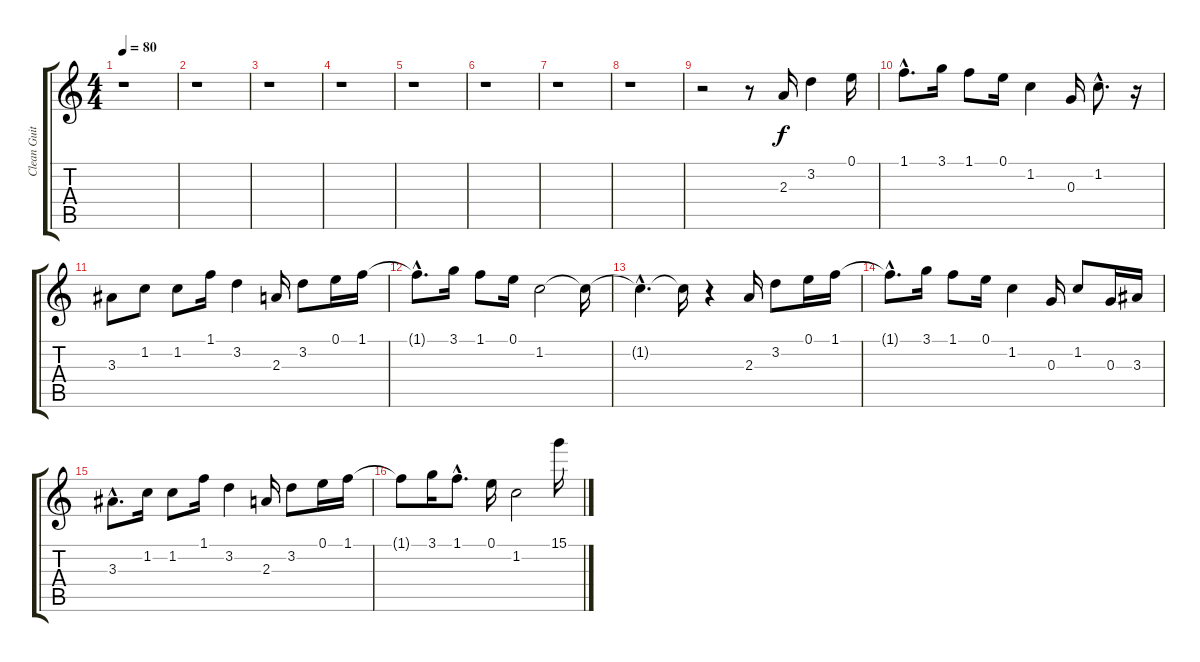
\track ("Clean Guitar 1" "Clean Guit") {instrument acousticguitarsteel}
\staff {score tabs}
\tuning (E4 B3 G3 D3 A2 E2) {hide}
\ts (4 4)
\tempo 80
\clef g2
\ks c
r.1{dy f instrument acousticguitarsteel} |
r.1 |
r.1 |
r.1 |
r.1 |
r.1 |
r.1 |
r.1 |
r.2 r.8 2.3.16 3.2.4 0.1.16 |
1.1{hac}.8{d} 3.1.16 1.1.8 0.1.16 1.2.4 0.3.16 1.2{hac}.8{d} r.16 |
3.3.8 1.2.8 1.2.8 1.1.16 3.2.4 2.3.16 3.2.8 0.1.16 1.1.16 |
1.1{hac t}.8{d} 3.1.16 1.1.8 0.1.16 1.2.2 1.2{t}.16 |
1.2{hac t}.4{d} 1.2{t}.16 r.4 2.3.16 3.2.8 0.1.16 1.1.16 |
1.1{hac t}.8{d} 3.1.16 1.1.8 0.1.16 1.2.4 0.3.16 1.2.8 0.3.16 3.3.16 |
3.3{hac}.8{d} 1.2.16 1.2.8 1.1.16 3.2.4 2.3.16 3.2.8 0.1.16 1.1.16 |
1.1{t}.8 3.1.16 1.1{hac}.8{d} 0.1.16 1.2.2 15.1.16
